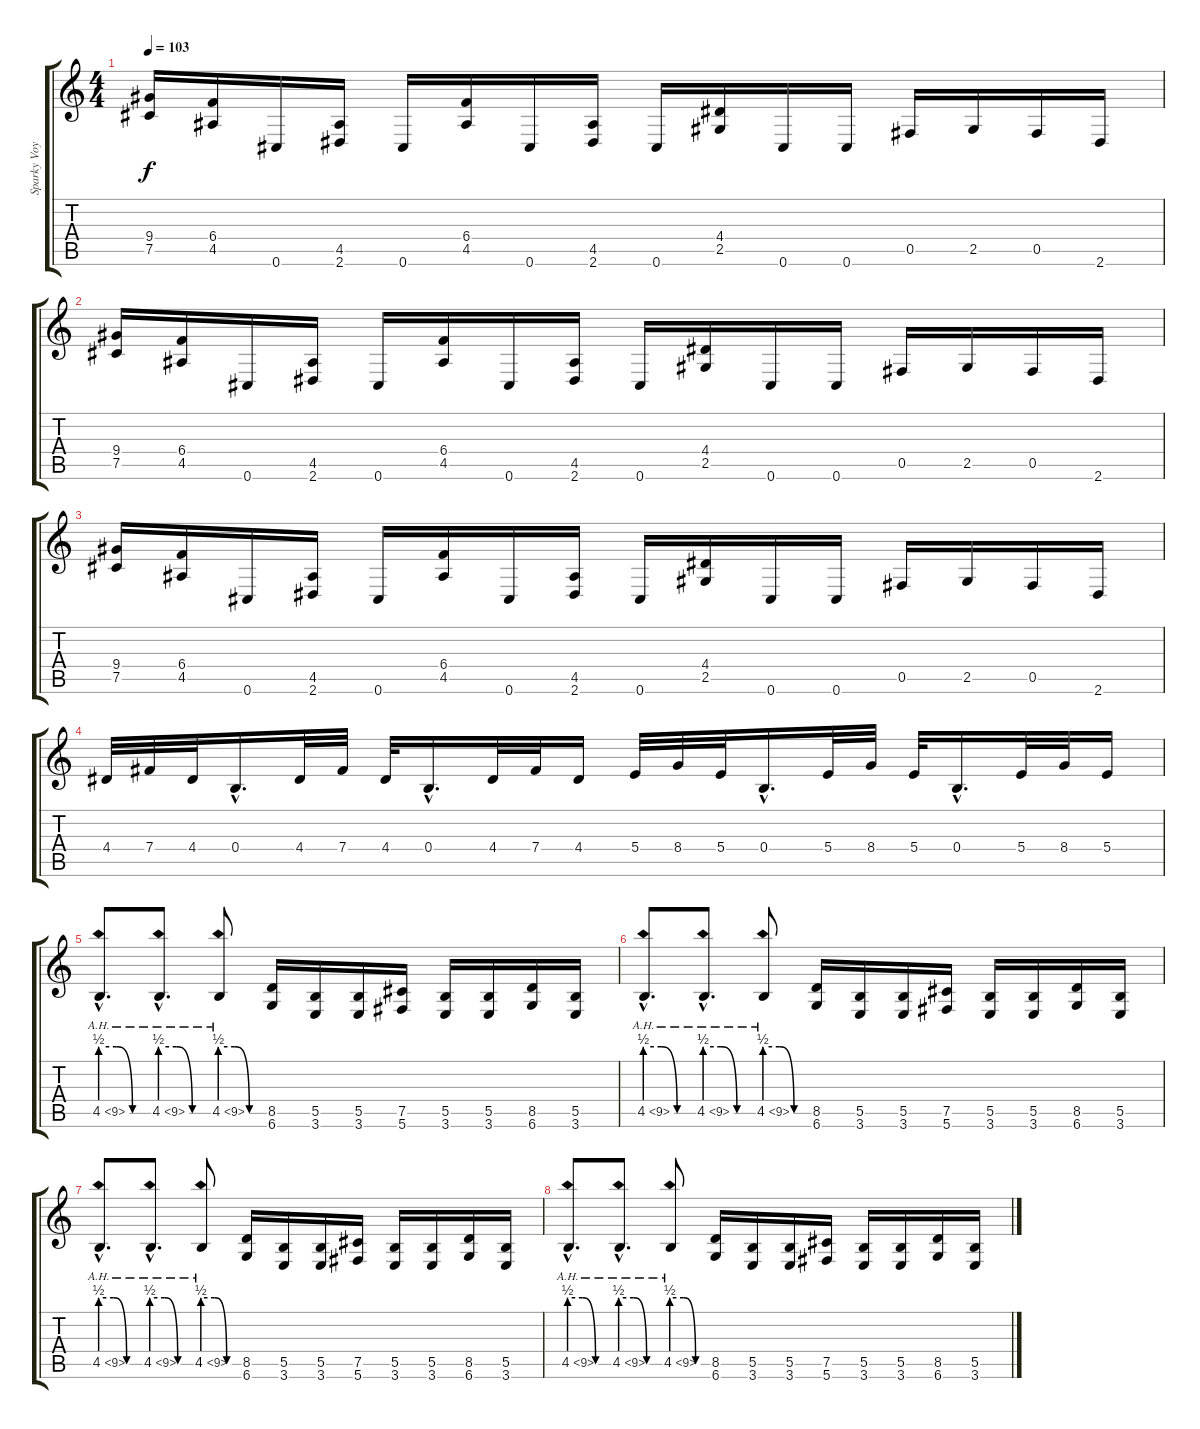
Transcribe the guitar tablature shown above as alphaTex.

\track ("Sparky Voyles" "Sparky Voy") {instrument distortionguitar}
\staff {score tabs}
\tuning (Db4 Ab3 E3 B2 Gb2 Db2) {hide}
\ts (4 4)
\tempo 103
\clef g2
\ks c
(9.4 7.5).16{dy f} (6.4 4.5).16 0.6.16 (4.5 2.6).16 0.6.16 (6.4 4.5).16 0.6.16 (4.5 2.6).16 0.6.16 (4.4 2.5).16 0.6.16 0.6.16 0.5.16 2.5.16 0.5.16 2.6.16 |
(9.4 7.5).16 (6.4 4.5).16 0.6.16 (4.5 2.6).16 0.6.16 (6.4 4.5).16 0.6.16 (4.5 2.6).16 0.6.16 (4.4 2.5).16 0.6.16 0.6.16 0.5.16 2.5.16 0.5.16 2.6.16 |
(9.4 7.5).16 (6.4 4.5).16 0.6.16 (4.5 2.6).16 0.6.16 (6.4 4.5).16 0.6.16 (4.5 2.6).16 0.6.16 (4.4 2.5).16 0.6.16 0.6.16 0.5.16 2.5.16 0.5.16 2.6.16 |
4.4.32 7.4.32 4.4.32 0.4{hac}.16{d} 4.4.32 7.4.32 4.4.32 0.4{hac}.16{d} 4.4.32 7.4.32 4.4.16 5.4.32 8.4.32 5.4.32 0.4{hac}.16{d} 5.4.32 8.4.32 5.4.32 0.4{hac}.16{d} 5.4.32 8.4.32 5.4.16 |
4.5{be (custom 0 2 20 2 40 0 60 0) ah 5 hac}.8{d} 4.5{be (custom 0 2 20 2 40 0 60 0) ah 5 hac}.8{d} 4.5{be (custom 0 2 20 2 40 0 60 0) ah 5}.8 (8.5 6.6).16 (5.5 3.6).16 (5.5 3.6).16 (7.5 5.6).16 (5.5 3.6).16 (5.5 3.6).16 (8.5 6.6).16 (5.5 3.6).16 |
4.5{be (custom 0 2 20 2 40 0 60 0) ah 5 hac}.8{d} 4.5{be (custom 0 2 20 2 40 0 60 0) ah 5 hac}.8{d} 4.5{be (custom 0 2 20 2 40 0 60 0) ah 5}.8 (8.5 6.6).16 (5.5 3.6).16 (5.5 3.6).16 (7.5 5.6).16 (5.5 3.6).16 (5.5 3.6).16 (8.5 6.6).16 (5.5 3.6).16 |
4.5{be (custom 0 2 20 2 40 0 60 0) ah 5 hac}.8{d} 4.5{be (custom 0 2 20 2 40 0 60 0) ah 5 hac}.8{d} 4.5{be (custom 0 2 20 2 40 0 60 0) ah 5}.8 (8.5 6.6).16 (5.5 3.6).16 (5.5 3.6).16 (7.5 5.6).16 (5.5 3.6).16 (5.5 3.6).16 (8.5 6.6).16 (5.5 3.6).16 |
4.5{be (custom 0 2 20 2 40 0 60 0) ah 5 hac}.8{d} 4.5{be (custom 0 2 20 2 40 0 60 0) ah 5 hac}.8{d} 4.5{be (custom 0 2 20 2 40 0 60 0) ah 5}.8 (8.5 6.6).16 (5.5 3.6).16 (5.5 3.6).16 (7.5 5.6).16 (5.5 3.6).16 (5.5 3.6).16 (8.5 6.6).16 (5.5 3.6).16
